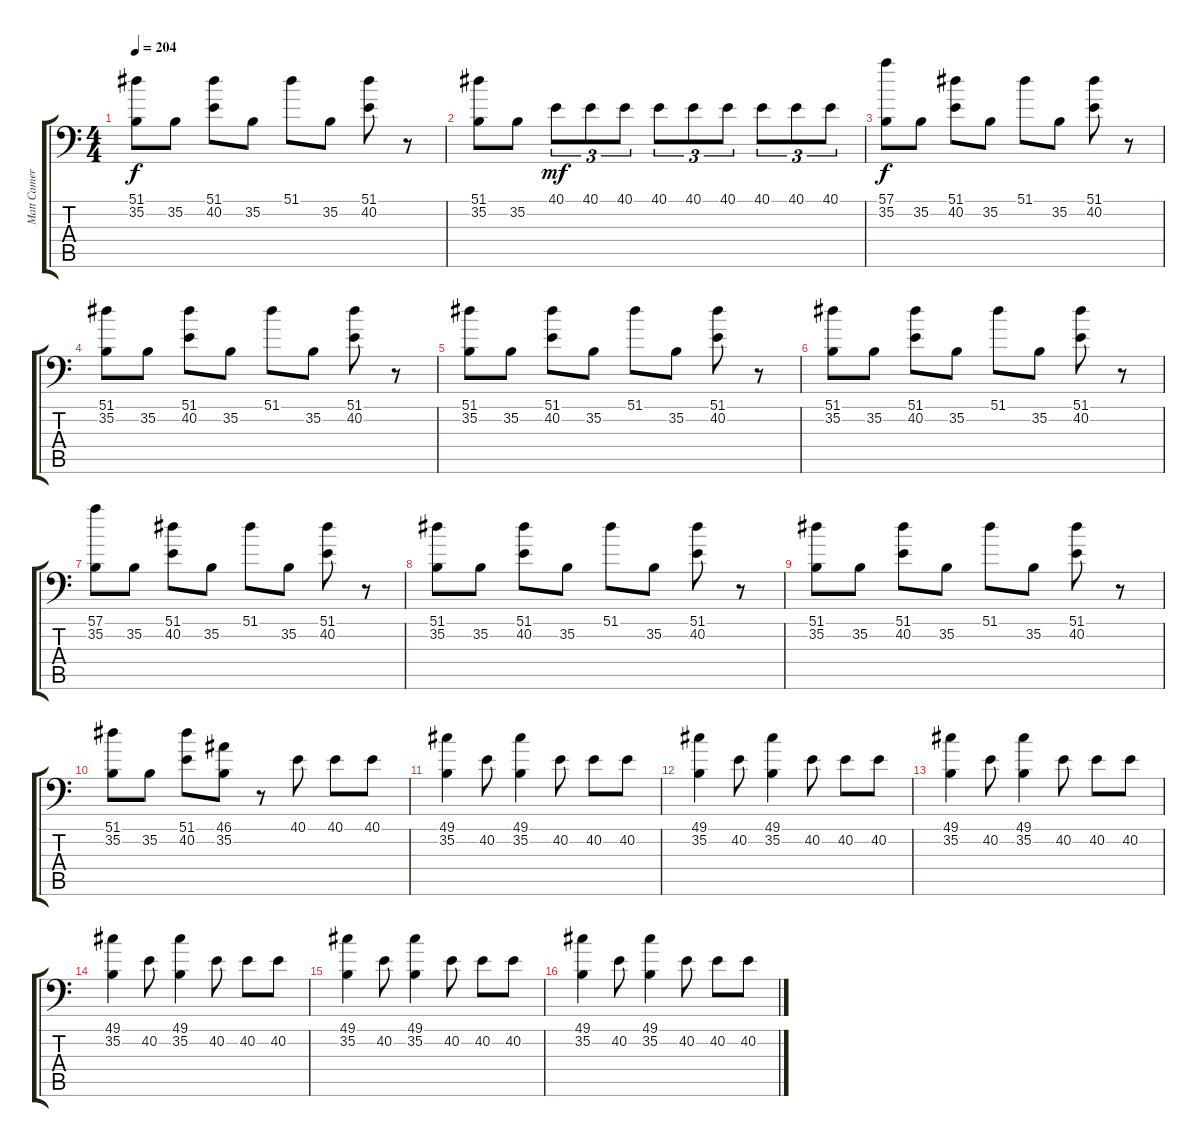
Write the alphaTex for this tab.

\track ("Matt Cameron - Drum Set" "Matt Camer") {instrument acousticgrandpiano}
\staff {score tabs}
\tuning (C-1 C-1 C-1 C-1 C-1 C-1) {hide}
\ts (4 4)
\tempo 204
\clef f4
\ks c
(51.1 35.2).8{dy f} 35.2.8 (51.1 40.2).8 35.2.8 51.1.8 35.2.8 (51.1 40.2).8 r.8 |
(51.1 35.2).8 35.2.8 40.1.8{tu (3 2) dy mf} 40.1.8{tu (3 2)} 40.1.8{tu (3 2)} 40.1.8{tu (3 2)} 40.1.8{tu (3 2)} 40.1.8{tu (3 2)} 40.1.8{tu (3 2)} 40.1.8{tu (3 2)} 40.1.8{tu (3 2)} |
(57.1 35.2).8{dy f} 35.2.8 (51.1 40.2).8 35.2.8 51.1.8 35.2.8 (51.1 40.2).8 r.8 |
(51.1 35.2).8 35.2.8 (51.1 40.2).8 35.2.8 51.1.8 35.2.8 (51.1 40.2).8 r.8 |
(51.1 35.2).8 35.2.8 (51.1 40.2).8 35.2.8 51.1.8 35.2.8 (51.1 40.2).8 r.8 |
(51.1 35.2).8 35.2.8 (51.1 40.2).8 35.2.8 51.1.8 35.2.8 (51.1 40.2).8 r.8 |
(57.1 35.2).8 35.2.8 (51.1 40.2).8 35.2.8 51.1.8 35.2.8 (51.1 40.2).8 r.8 |
(51.1 35.2).8 35.2.8 (51.1 40.2).8 35.2.8 51.1.8 35.2.8 (51.1 40.2).8 r.8 |
(51.1 35.2).8 35.2.8 (51.1 40.2).8 35.2.8 51.1.8 35.2.8 (51.1 40.2).8 r.8 |
(51.1 35.2).8 35.2.8 (51.1 40.2).8 (46.1 35.2).8 r.8 40.1.8 40.1.8 40.1.8 |
(49.1 35.2).4 40.2.8 (49.1 35.2).4 40.2.8 40.2.8 40.2.8 |
(49.1 35.2).4 40.2.8 (49.1 35.2).4 40.2.8 40.2.8 40.2.8 |
(49.1 35.2).4 40.2.8 (49.1 35.2).4 40.2.8 40.2.8 40.2.8 |
(49.1 35.2).4 40.2.8 (49.1 35.2).4 40.2.8 40.2.8 40.2.8 |
(49.1 35.2).4 40.2.8 (49.1 35.2).4 40.2.8 40.2.8 40.2.8 |
(49.1 35.2).4 40.2.8 (49.1 35.2).4 40.2.8 40.2.8 40.2.8
